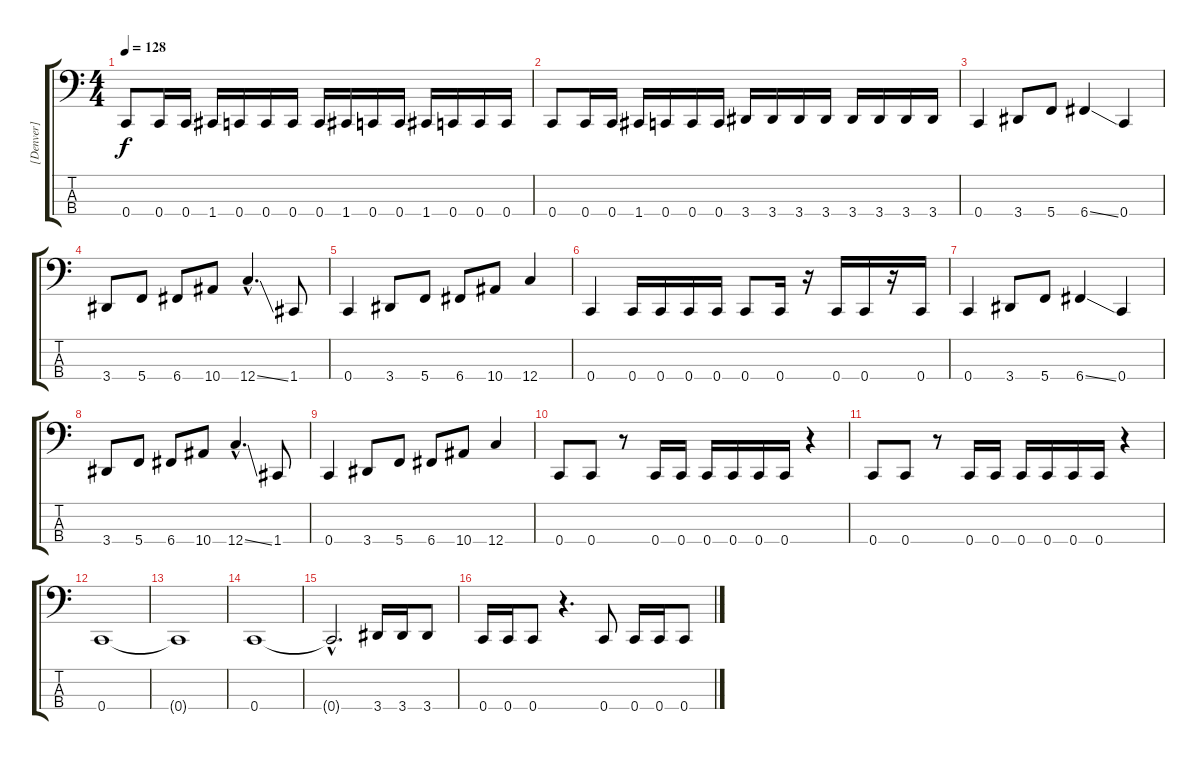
\track ("[Denver]" "[Denver]") {instrument electricbasspick}
\staff {score tabs}
\tuning (F2 C2 G1 C1) {hide}
\ts (4 4)
\tempo 128
\clef f4
\ks c
0.4.8{dy f} 0.4.16 0.4.16 1.4.16 0.4.16 0.4.16 0.4.16 0.4.16 1.4.16 0.4.16 0.4.16 1.4.16 0.4.16 0.4.16 0.4.16 |
0.4.8 0.4.16 0.4.16 1.4.16 0.4.16 0.4.16 0.4.16 3.4.16 3.4.16 3.4.16 3.4.16 3.4.16 3.4.16 3.4.16 3.4.16 |
0.4.4 3.4.8 5.4.8 6.4{ss}.4 0.4.4 |
3.4.8 5.4.8 6.4.8 10.4.8 12.4{ss hac}.4{d} 1.4.8 |
0.4.4 3.4.8 5.4.8 6.4.8 10.4.8 12.4.4 |
0.4.4 0.4.16 0.4.16 0.4.16 0.4.16 0.4.8 0.4.16 r.16 0.4.16 0.4.16 r.16 0.4.16 |
0.4.4 3.4.8 5.4.8 6.4{ss}.4 0.4.4 |
3.4.8 5.4.8 6.4.8 10.4.8 12.4{ss hac}.4{d} 1.4.8 |
0.4.4 3.4.8 5.4.8 6.4.8 10.4.8 12.4.4 |
0.4.8 0.4.8 r.8 0.4.16 0.4.16 0.4.16 0.4.16 0.4.16 0.4.16 r.4 |
0.4.8 0.4.8 r.8 0.4.16 0.4.16 0.4.16 0.4.16 0.4.16 0.4.16 r.4 |
0.4.1 |
0.4{t}.1 |
0.4.1 |
0.4{hac t}.2{d} 3.4.16 3.4.16 3.4.8 |
0.4.16 0.4.16 0.4.8 r.4{d} 0.4.8 0.4.16 0.4.16 0.4.8
